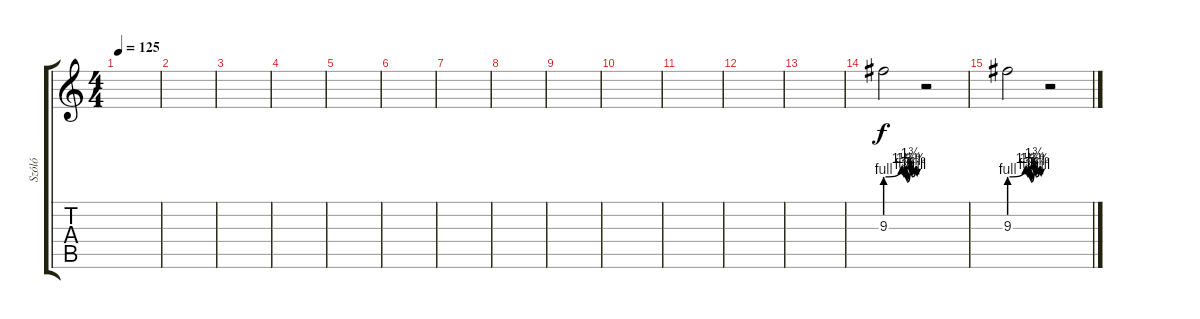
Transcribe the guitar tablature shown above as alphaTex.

\track ("Szóló" "Szóló") {instrument overdrivenguitar}
\staff {score tabs}
\tuning (E4 B3 G3 D3 A2 E2) {hide}
\ts (4 4)
\tempo 125
\clef g2
\ks c
|
|
|
|
|
|
|
|
|
|
|
|
|
9.3{be (custom 0 4 30 6 34 4 38 6 41 3 47 7 50 4 57 6 60 4)}.2 r.2 |
9.3{be (custom 0 4 30 6 34 4 38 6 41 3 47 7 50 4 57 6 60 4)}.2 r.2
